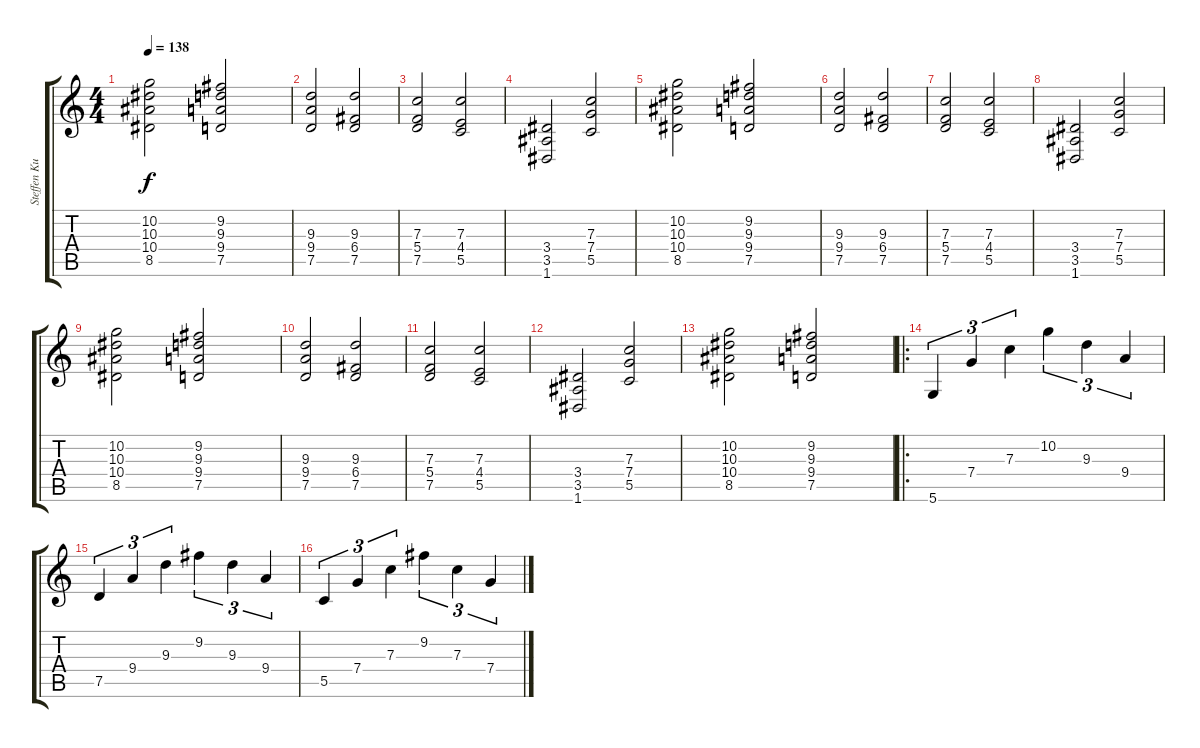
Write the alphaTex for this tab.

\track ("Steffen Kummerer" "Steffen Ku") {instrument distortionguitar}
\staff {score tabs}
\tuning (D4 A3 F3 C3 G2 D2) {hide}
\ts (4 4)
\tempo 138
\clef g2
\ks c
(10.2 10.3 10.4 8.5).2{dy f} (9.2 9.3 9.4 7.5).2 |
(9.3 9.4 7.5).2 (9.3 6.4 7.5).2 |
(7.3 5.4 7.5).2 (7.3 4.4 5.5).2 |
(3.4 3.5 1.6).2 (7.3 7.4 5.5).2 |
(10.2 10.3 10.4 8.5).2 (9.2 9.3 9.4 7.5).2 |
(9.3 9.4 7.5).2 (9.3 6.4 7.5).2 |
(7.3 5.4 7.5).2 (7.3 4.4 5.5).2 |
(3.4 3.5 1.6).2 (7.3 7.4 5.5).2 |
(10.2 10.3 10.4 8.5).2 (9.2 9.3 9.4 7.5).2 |
(9.3 9.4 7.5).2 (9.3 6.4 7.5).2 |
(7.3 5.4 7.5).2 (7.3 4.4 5.5).2 |
(3.4 3.5 1.6).2 (7.3 7.4 5.5).2 |
(10.2 10.3 10.4 8.5).2 (9.2 9.3 9.4 7.5).2 |
\ro
5.6.4{tu (3 2) instrument electricguitarclean} 7.4.4{tu (3 2)} 7.3.4{tu (3 2)} 10.2.4{tu (3 2)} 9.3.4{tu (3 2)} 9.4.4{tu (3 2)} |
7.5.4{tu (3 2)} 9.4.4{tu (3 2)} 9.3.4{tu (3 2)} 9.2.4{tu (3 2)} 9.3.4{tu (3 2)} 9.4.4{tu (3 2)} |
5.5.4{tu (3 2)} 7.4.4{tu (3 2)} 7.3.4{tu (3 2)} 9.2.4{tu (3 2)} 7.3.4{tu (3 2)} 7.4.4{tu (3 2)}
